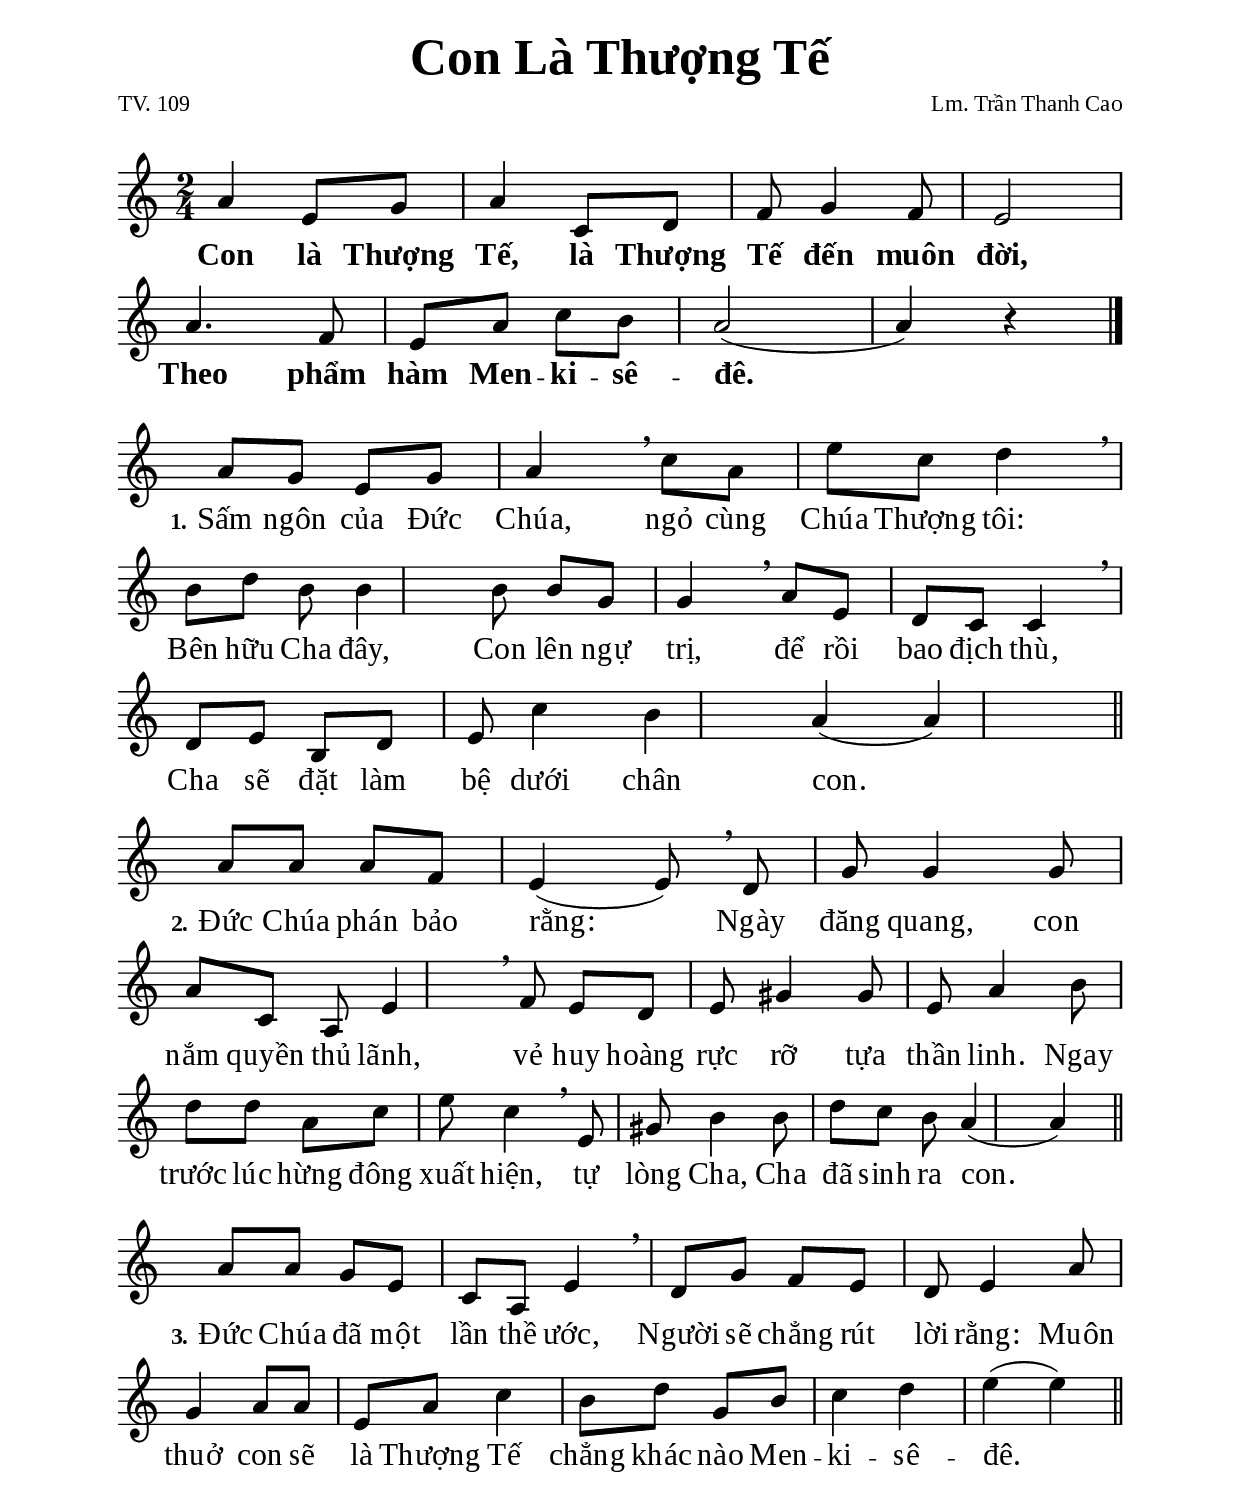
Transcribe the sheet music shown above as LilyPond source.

% Cài đặt chung
\version "2.20.0"
\include "english.ly"

\header {
  title = \markup { \fontsize #3 "Con Là Thượng Tế" }
  poet = "TV. 109"
  composer = "Lm. Trần Thanh Cao"
  arranger = " "
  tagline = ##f
}


\paper {
  #(set-paper-size "a4")
  top-margin = 15\mm
  bottom-margin = 15\mm
  left-margin = 20\mm
  right-margin = 20\mm
  indent = #0
  #(define fonts
    (make-pango-font-tree
      "Liberation Serif"
      "Liberation Serif"
      "Liberation Serif"
      (/ 20 20)))
  page-count = #1
}

% Nhạc điệp khúc
nhacDiepKhuc= \relative c'' {

  a4 e8 g |
  a4 c,8 d |
  f g4 f8 |
  e2 |
  a4. f8 |
  e a c b |
  a2 ( |
  a4) r \bar "|."
}

% Nhạc phiên khúc
nhacPhienKhucMot = \relative c'' {

  a8 g e g a4 \breathe
  c8 a e' c d4 \breathe
  b8 d b b4 b8 b g g4 \breathe
  a8 e d c c4 \breathe
  d8 e b d e c'4 b a (a) \bar "||"
}

nhacPhienKhucHai = \relative c'' {

  a8 a a f e4 (e8) \breathe
  d g g4 g8 a c, a e'4 \breathe
  f8 e d e gs4 gs8 e a4
  b8 d d a c e c4 \breathe
  e,8 gs b4 b8 d c b a4 (a) \bar "||"
}

nhacPhienKhucBa = \relative c'' {
 
  a8 a g e c a e'4 \breathe
  d8 g f e d e4
  a8 g4 a8 a e a c4
  b8 d g, b c4 d e (e) \bar "||"
}

% Lời điệp khúc
loiDiepKhuc = \lyricmode {
   Con là Thượng Tế, là Thượng Tế đến muôn đời,
  Theo phẩm hàm Men -- ki -- sê -- đê.
}

% Lời phiên khúc
loiPhienKhucMot = \lyricmode {
  \set stanza = #"1."
  Sấm ngôn của Đức Chúa, ngỏ cùng Chúa Thượng tôi:
  Bên hữu Cha đây, Con lên ngự trị,
  để rồi bao địch thù, Cha sẽ đặt làm bệ dưới chân con.
}

loiPhienKhucHai = \lyricmode {
  \set stanza = #"2."
  Đức Chúa phán bảo rằng:
  Ngày đăng quang, con nắm quyền thủ lãnh,
  vẻ huy hoàng rực rỡ tựa thần linh.
  Ngay trước lúc hừng đông xuất hiện,
  tự lòng Cha, Cha đã sinh ra con.
}

loiPhienKhucBa = \lyricmode {
  \set stanza = #"3."
  Đức Chúa đã một lần thề ước,
  Người sẽ chẳng rút lời rằng:
  Muôn thuở con sẽ là Thượng Tế
  chẳng khác nào Men -- ki -- sê -- đê.
}


% Dàn trang
\score {
  \new ChoirStaff <<
    \new Staff = diepKhuc \with {
        \consists "Merge_rests_engraver"
        \magnifyStaff #(magstep +1)
      }
      <<
      \new Voice = beSop {
        \key c \major \time 2/4 \stemNeutral \nhacDiepKhuc
      }
    >>
    \new Lyrics \lyricsto beSop \loiDiepKhuc
  >>
  \layout {
    \override Lyrics.LyricText.font-series = #'bold
    \override Lyrics.LyricText.font-size = #+3
    \override Lyrics.LyricSpace.minimum-distance = #2.0
    \override Score.BarNumber.break-visibility = ##(#f #f #f)
  }
}

\score {
  \new ChoirStaff <<
    \new Staff = phienKhuc \with {
        \magnifyStaff #(magstep +1)
      }
      <<
      \new Voice = beSop {
        \key c \major \time 2/4 \nhacPhienKhucMot
      }
    >>
    \new Lyrics \lyricsto beSop \loiPhienKhucMot
  >>
  \layout {
    \override Staff.TimeSignature.transparent = ##t
    \override Lyrics.LyricText.font-size = #+3
    \override Lyrics.LyricSpace.minimum-distance = #0.5
    \override Score.BarNumber.break-visibility = ##(#f #f #f)
    \set Score.barAlways = ##t
    \set Score.defaultBarType = ""
  } 
}

\score {
  \new ChoirStaff <<
    \new Staff = phienKhuc \with {
        \magnifyStaff #(magstep +1)
      }
      <<
      \new Voice = beSop {
        \key c \major \time 2/4 \nhacPhienKhucHai
      }
    >>
    \new Lyrics \lyricsto beSop \loiPhienKhucHai
  >>
  \layout {
    \override Staff.TimeSignature.transparent = ##t
    \override Lyrics.LyricText.font-size = #+3
    \override Lyrics.LyricSpace.minimum-distance = #0.5
    \override Score.BarNumber.break-visibility = ##(#f #f #f)
    \set Score.barAlways = ##t
    \set Score.defaultBarType = ""
  } 
}

\score {
  \new ChoirStaff <<
    \new Staff = phienKhuc \with {
        \magnifyStaff #(magstep +1)
      }
      <<
      \new Voice = beSop {
        \key c \major \time 2/4 \nhacPhienKhucBa
      }
    >>
    \new Lyrics \lyricsto beSop \loiPhienKhucBa
  >>
  \layout {
    \override Staff.TimeSignature.transparent = ##t
    \override Lyrics.LyricText.font-size = #+3
    \override Lyrics.LyricSpace.minimum-distance = #0.5
    \override Score.BarNumber.break-visibility = ##(#f #f #f)
    \set Score.barAlways = ##t
    \set Score.defaultBarType = ""
  } 
}
